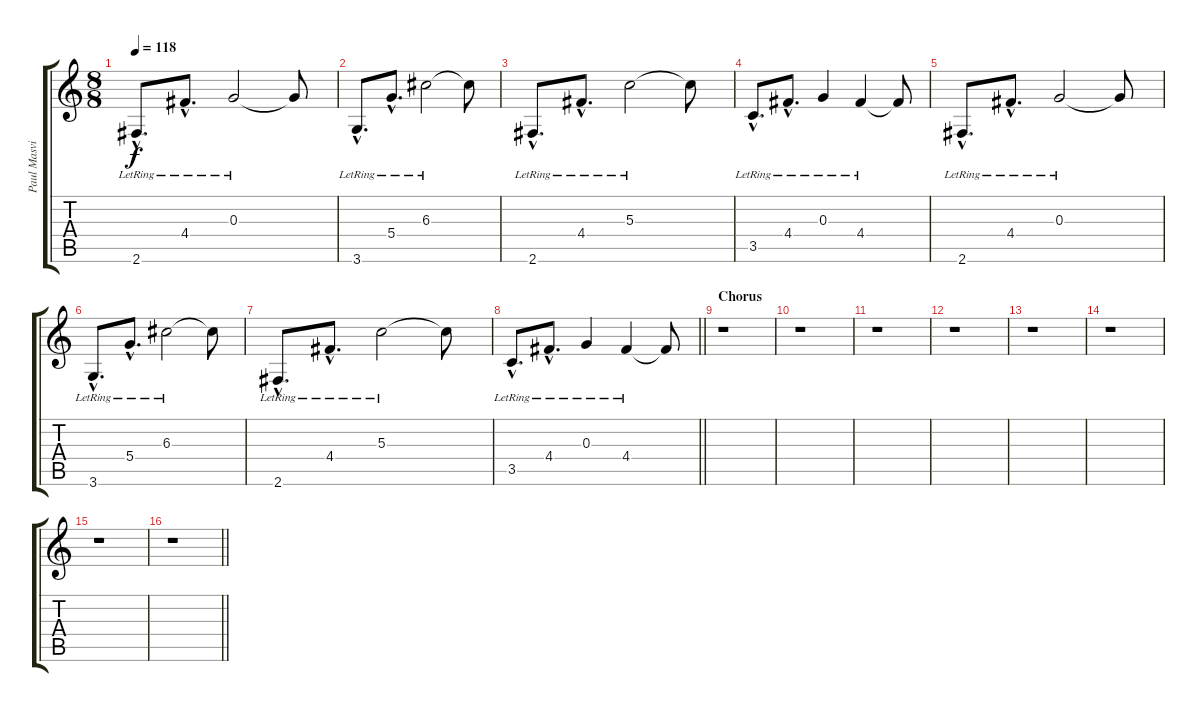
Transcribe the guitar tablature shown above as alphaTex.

\track ("Paul Masvidal (Clean)" "Paul Masvi") {instrument electricguitarjazz}
\staff {score tabs}
\tuning (E4 B3 G3 D3 A2 E2) {hide}
\ts (8 8)
\tempo 118
\clef g2
\ks c
2.6{hac lr}.8{d dy f} 4.4{hac lr}.8{d} 0.3{lr}.2 0.3{t}.8 |
3.6{hac lr}.8{d} 5.4{hac lr}.8{d} 6.3{lr}.2 6.3{t}.8 |
2.6{hac lr}.8{d} 4.4{hac lr}.8{d} 5.3{lr}.2 5.3{t}.8 |
3.5{hac lr}.8{d} 4.4{hac lr}.8{d} 0.3{lr}.4 4.4{lr}.4 4.4{t}.8 |
2.6{hac lr}.8{d} 4.4{hac lr}.8{d} 0.3{lr}.2 0.3{t}.8 |
3.6{hac lr}.8{d} 5.4{hac lr}.8{d} 6.3{lr}.2 6.3{t}.8 |
2.6{hac lr}.8{d} 4.4{hac lr}.8{d} 5.3{lr}.2 5.3{t}.8 |
\barLineRight lightlight
3.5{hac lr}.8{d} 4.4{hac lr}.8{d} 0.3{lr}.4 4.4{lr}.4 4.4{t}.8 |
\section ("" "Chorus")
r.1 |
r.1 |
r.1 |
r.1 |
r.1 |
r.1 |
r.1 |
\barLineRight lightlight
r.1
